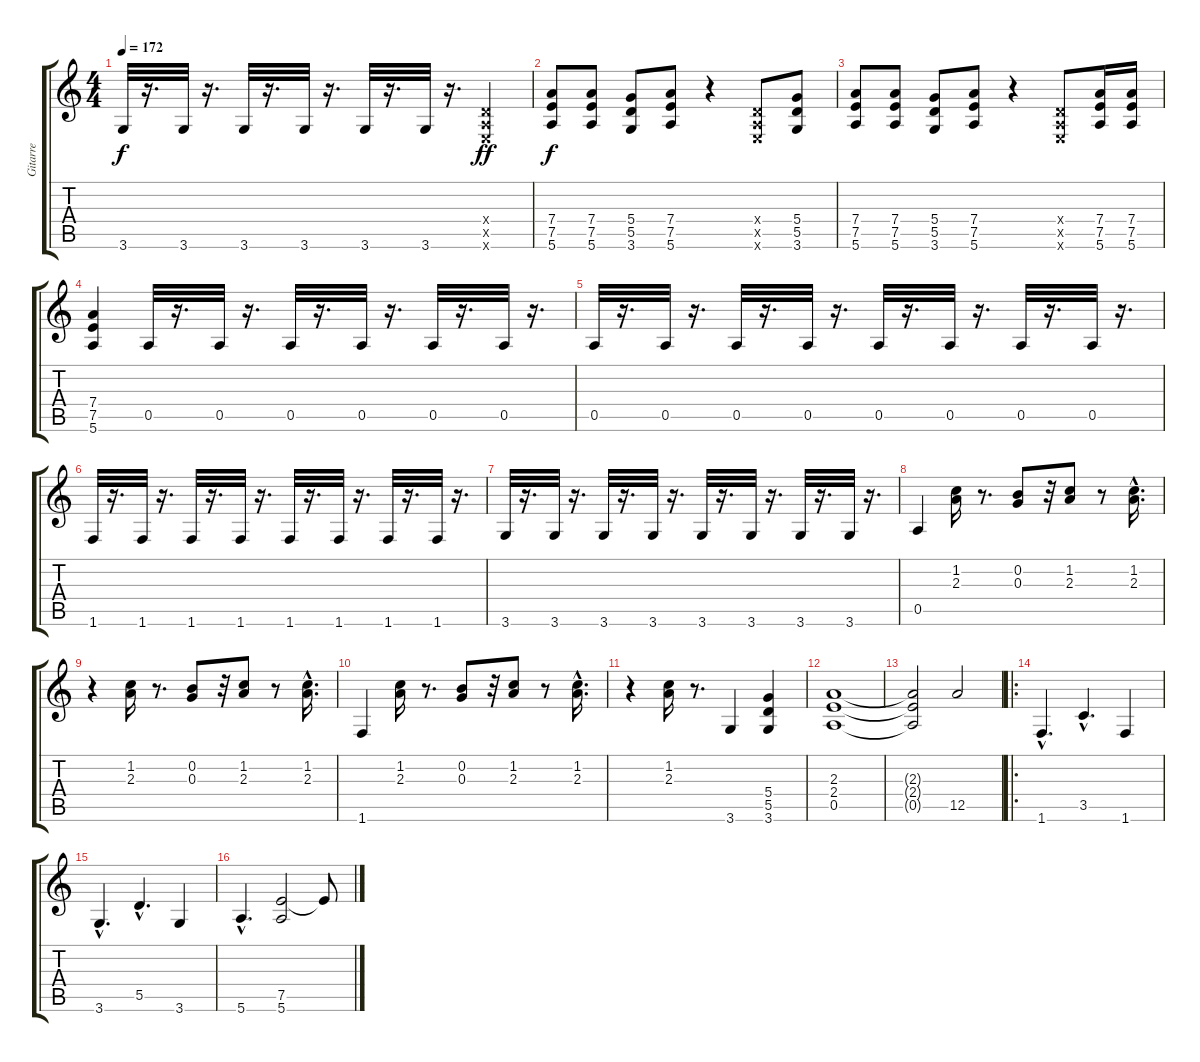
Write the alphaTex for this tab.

\track ("Gitarre" "Gitarre") {instrument distortionguitar}
\staff {score tabs}
\tuning (E4 B3 G3 D3 A2 E2) {hide}
\ts (4 4)
\tempo 172
\clef g2
\ks c
3.6.32{dy f} r.16{d} 3.6.32 r.16{d} 3.6.32 r.16{d} 3.6.32 r.16{d} 3.6.32 r.16{d} 3.6.32 r.16{d} (0.4{x} 0.5{x} 0.6{x}).4{dy ff} |
(7.4 7.5 5.6).8{dy f} (7.4 7.5 5.6).8 (5.4 5.5 3.6).8 (7.4 7.5 5.6).8 r.4 (0.4{x} 0.5{x} 0.6{x}).8 (5.4 5.5 3.6).8 |
(7.4 7.5 5.6).8 (7.4 7.5 5.6).8 (5.4 5.5 3.6).8 (7.4 7.5 5.6).8 r.4 (0.4{x} 0.5{x} 0.6{x}).8 (7.4 7.5 5.6).16 (7.4 7.5 5.6).16 |
(7.4 7.5 5.6).4 0.5.32 r.16{d} 0.5.32 r.16{d} 0.5.32 r.16{d} 0.5.32 r.16{d} 0.5.32 r.16{d} 0.5.32 r.16{d} |
0.5.32 r.16{d} 0.5.32 r.16{d} 0.5.32 r.16{d} 0.5.32 r.16{d} 0.5.32 r.16{d} 0.5.32 r.16{d} 0.5.32 r.16{d} 0.5.32 r.16{d} |
1.6.32 r.16{d} 1.6.32 r.16{d} 1.6.32 r.16{d} 1.6.32 r.16{d} 1.6.32 r.16{d} 1.6.32 r.16{d} 1.6.32 r.16{d} 1.6.32 r.16{d} |
3.6.32 r.16{d} 3.6.32 r.16{d} 3.6.32 r.16{d} 3.6.32 r.16{d} 3.6.32 r.16{d} 3.6.32 r.16{d} 3.6.32 r.16{d} 3.6.32 r.16{d} |
0.5.4 (1.2 2.3).16 r.8{d} (0.2 0.3).8 r.32 (1.2 2.3).8 r.8 (1.2{hac} 2.3{hac}).16{d} |
r.4 (1.2 2.3).16 r.8{d} (0.2 0.3).8 r.32 (1.2 2.3).8 r.8 (1.2{hac} 2.3{hac}).16{d} |
1.6.4 (1.2 2.3).16 r.8{d} (0.2 0.3).8 r.32 (1.2 2.3).8 r.8 (1.2{hac} 2.3{hac}).16{d} |
r.4 (1.2 2.3).16 r.8{d} 3.6.4 (5.4 5.5 3.6).4 |
(2.3 2.4 0.5).1 |
(2.3{t} 2.4{t} 0.5{t}).2 12.5.2 |
\ro
1.6{hac}.4{d} 3.5{hac}.4{d} 1.6.4 |
3.6{hac}.4{d} 5.5{hac}.4{d} 3.6.4 |
5.6{hac}.4{d} (7.5 5.6).2 7.5{t}.8
